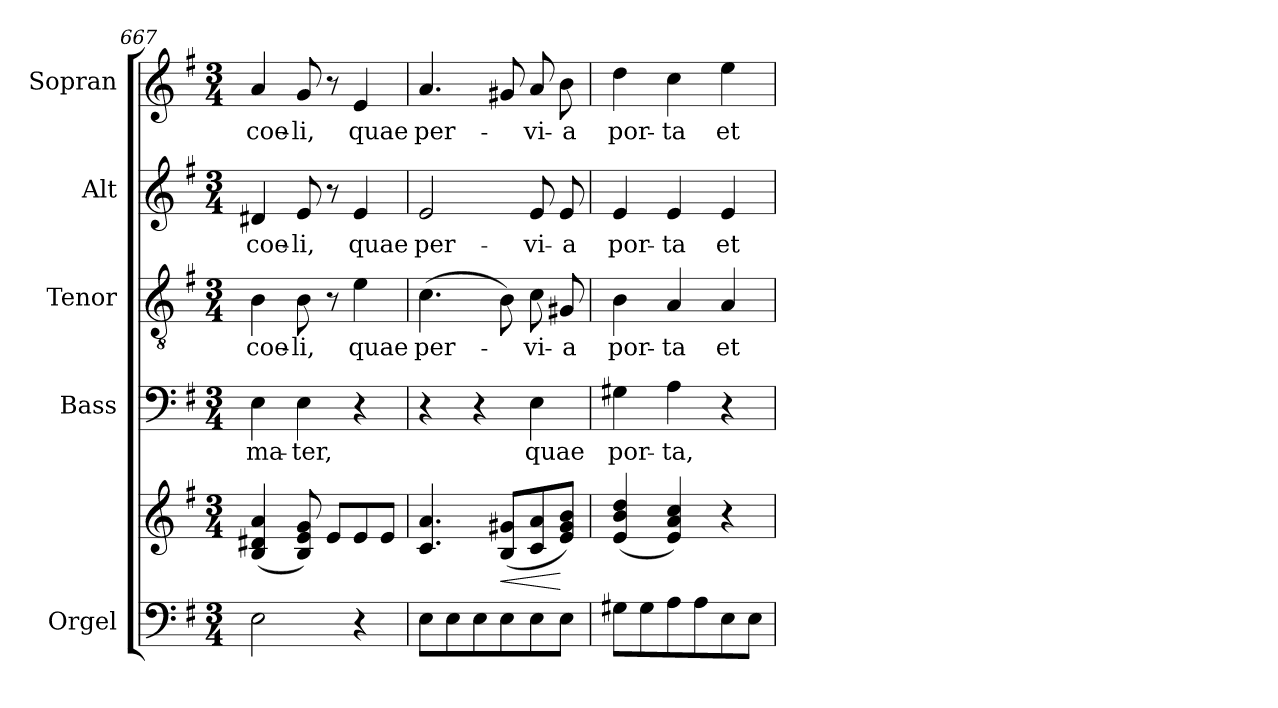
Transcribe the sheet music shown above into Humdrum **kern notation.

**kern	**kern	**dynam	**kern	**text	**kern	**text	**kern	**text	**kern	**text
*part5	*part5	*part5	*part4	*part4	*part3	*part3	*part2	*part2	*part1	*part1
*staff6	*staff5	*staff5/6	*staff4	*staff4	*staff3	*staff3	*staff2	*staff2	*staff1	*staff1
*I"Orgel	*	*	*I"Bass	*	*I"Tenor	*	*I"Alt	*	*I"Sopran	*
*I'Org.	*	*	*I'B.	*	*I'T.	*	*I'A.	*	*I'S.	*
*clefF4	*clefG2	*	*clefF4	*	*clefGv2	*	*clefG2	*	*clefG2	*
*k[f#]	*k[f#]	*	*k[f#]	*	*k[f#]	*	*k[f#]	*	*k[f#]	*
*G:	*G:	*	*G:	*	*G:	*	*G:	*	*G:	*
*M3/4	*M3/4	*	*M3/4	*	*M3/4	*	*M3/4	*	*M3/4	*
=667	=667	=667	=667	=667	=667	=667	=667	=667	=667	=667
!	!	!	!	!LO:LY:b	!	!LO:LY:b	!	!LO:LY:b	!	!LO:LY:b
2E\	(4B/ 4d#X/ 4a/	.	4E\	ma-	4B\	coe-	4d#X/	coe-	4a/	coe-
!	!	!	!	!LO:LY:b	!	!LO:LY:b	!	!LO:LY:b	!	!LO:LY:b
.	8B/ 8e/ 8g/)	.	4E\	-ter,	8B\	-li,	8e/	-li,	8g/	-li,
.	8e/L	.	.	.	8r	.	8r	.	8r	.
!	!	!	!	!	!	!LO:LY:b	!	!LO:LY:b	!	!LO:LY:b
4r	8e/	.	4r	.	4e\	quae	4e/	quae	4e/	quae
.	8e/J	.	.	.	.	.	.	.	.	.
=668	=668	=668	=668	=668	=668	=668	=668	=668	=668	=668
!	!	!	!	!	!	!LO:LY:b	!	!LO:LY:b	!	!LO:LY:b
8E\L	4.c/ 4.a/	.	4r	.	(>4.c\	per-	2e/	per-	4.a/	per-
8E\	.	.	.	.	.	.	.	.	.	.
8E\	.	.	4r	.	.	.	.	.	.	.
!	!	!LO:HP:b	!	!	!	!	!	!	!	!
8E\	(<8B/ 8g#X/L	<	.	.	8B\)	.	.	.	8g#X/	.
!	!	!	!	!LO:LY:b	!	!LO:LY:b	!	!LO:LY:b	!	!LO:LY:b
8E\	8c/ 8a/	.	4E\	quae	8c\	-vi-	8e/	-vi-	8a/	-vi-
!	!	!	!	!	!	!LO:LY:b	!	!LO:LY:b	!	!LO:LY:b
8E\J	8e/ 8g#/ 8b/J)	[	.	.	8G#X/	-a	8e/	-a	8b\	-a
=669	=669	=669	=669	=669	=669	=669	=669	=669	=669	=669
!	!	!	!	!LO:LY:b	!	!LO:LY:b	!	!LO:LY:b	!	!LO:LY:b
8G#X\L	(4e/ 4b/ 4dd/	.	4G#X\	por-	4B\	por-	4e/	por-	4dd\	por-
8G#\	.	.	.	.	.	.	.	.	.	.
!	!	!	!	!LO:LY:b	!	!LO:LY:b	!	!LO:LY:b	!	!LO:LY:b
8A\	4e/ 4a/ 4cc/)	.	4A\	-ta,	4A/	-ta	4e/	-ta	4cc\	-ta
8A\	.	.	.	.	.	.	.	.	.	.
!	!	!	!	!	!	!LO:LY:b	!	!LO:LY:b	!	!LO:LY:b
8E\	4r	.	4r	.	4A/	et	4e/	et	4ee\	et
8E\J	.	.	.	.	.	.	.	.	.	.
=	=	=	=	=	=	=	=	=	=	=
*-	*-	*-	*-	*-	*-	*-	*-	*-	*-	*-
